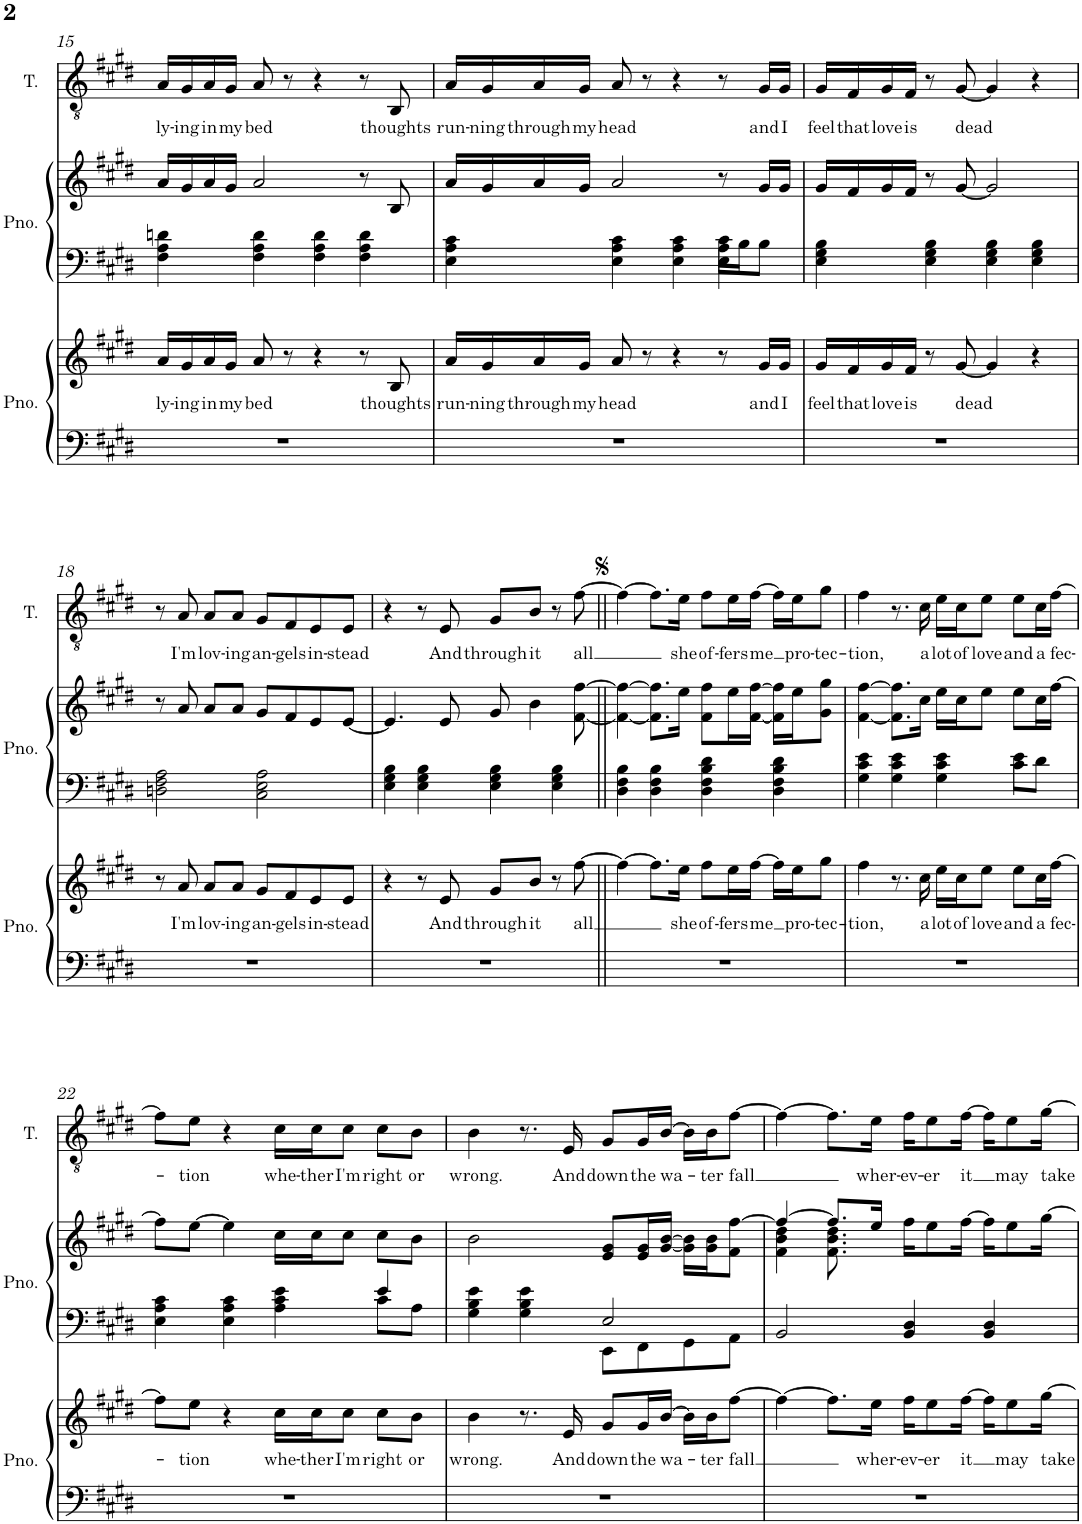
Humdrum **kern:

**kern	**kern	**text	**kern	**kern	**kern	**text
*part3	*part3	*part3	*part2	*part2	*part1	*part1
*staff5	*staff4	*staff4	*staff3	*staff2	*staff1	*staff1
*I"Piano	*	*	*I"Piano	*	*I"Tenor	*
*I'Pno.	*	*	*I'Pno.	*	*I'T.	*
!!LO:PB:g=z
*clefF4	*clefG2	*	*clefF4	*clefG2	*clefGv2	*
*k[f#c#g#d#]	*k[f#c#g#d#]	*	*k[f#c#g#d#]	*k[f#c#g#d#]	*k[f#c#g#d#]	*
*M4/4	*M4/4	*	*M4/4	*M4/4	*M4/4	*
=15	=15	=15	=15	=15	=15	=15
!	!	!LO:LY:b	!	!	!	!LO:LY:b
1r	16a/LL	ly-	4F#\ 4A\ 4dn\	16a/LL	16A/LL	ly-
!	!	!LO:LY:b	!	!	!	!LO:LY:b
.	16g#/	-ing	.	16g#/	16G#/	-ing
!	!	!LO:LY:b	!	!	!	!LO:LY:b
.	16a/	in	.	16a/	16A/	in
!	!	!LO:LY:b	!	!	!	!LO:LY:b
.	16g#/JJ	my	.	16g#/JJ	16G#/JJ	my
!	!	!LO:LY:b	!	!	!	!LO:LY:b
.	8a/	bed	4F#\ 4A\ 4d\	2a/	8A/	bed
.	8r	.	.	.	8r	.
.	4r	.	4F#\ 4A\ 4d\	.	4r	.
.	8r	.	4F#\ 4A\ 4d\	8r	8r	.
!	!	!LO:LY:b	!	!	!	!LO:LY:b
.	8B/	thoughts	.	8B/	8BB/	thoughts
=16	=16	=16	=16	=16	=16	=16
!	!	!LO:LY:b	!	!	!	!LO:LY:b
*	*	*	*^	*	*	*
1r	16a/LL	run-	4E\ 4A\ 4c#\	2.ryy	16a/LL	16A/LL	run-
!	!	!LO:LY:b	!	!	!	!	!LO:LY:b
.	16g#/	-ning	.	.	16g#/	16G#/	-ning
!	!	!LO:LY:b	!	!	!	!	!LO:LY:b
.	16a/	through	.	.	16a/	16A/	through
!	!	!LO:LY:b	!	!	!	!	!LO:LY:b
.	16g#/JJ	my	.	.	16g#/JJ	16G#/JJ	my
!	!	!LO:LY:b	!	!	!	!	!LO:LY:b
.	8a/	head	4E\ 4A\ 4c#\	.	2a/	8A/	head
.	8r	.	.	.	.	8r	.
.	4r	.	4E\ 4A\ 4c#\	.	.	4r	.
.	8r	.	4E\ 4A\	16c#\LL	8r	8r	.
.	.	.	.	16B\J	.	.	.
!	!	!LO:LY:b	!	!	!	!	!LO:LY:b
.	16g#/LL	and	.	8B\J	16g#/LL	16G#/LL	and
!	!	!LO:LY:b	!	!	!	!	!LO:LY:b
.	16g#/JJ	I	.	.	16g#/JJ	16G#/JJ	I
*	*	*	*v	*v	*	*	*
=17	=17	=17	=17	=17	=17	=17
!	!	!LO:LY:b	!	!	!	!LO:LY:b
1r	16g#/LL	feel	4E\ 4G#\ 4B\	16g#/LL	16G#/LL	feel
!	!	!LO:LY:b	!	!	!	!LO:LY:b
.	16f#/	that	.	16f#/	16F#/	that
!	!	!LO:LY:b	!	!	!	!LO:LY:b
.	16g#/	love	.	16g#/	16G#/	love
!	!	!LO:LY:b	!	!	!	!LO:LY:b
.	16f#/JJ	is	.	16f#/JJ	16F#/JJ	is
.	8r	.	4E\ 4G#\ 4B\	8r	8r	.
!	!	!LO:LY:b	!	!	!	!LO:LY:b
.	[8g#/	dead	.	[8g#/	[8G#/	dead
.	4g#/]	.	4E\ 4G#\ 4B\	2g#/]	4G#/]	.
.	4r	.	4E\ 4G#\ 4B\	.	4r	.
!!LO:LB:g=z
=18	=18	=18	=18	=18	=18	=18
1r	8r	.	2Dn\ 2F#\ 2A\	8r	8r	.
!	!	!LO:LY:b	!	!	!	!LO:LY:b
.	8a/	I'm	.	8a/	8A/	I'm
!	!	!LO:LY:b	!	!	!	!LO:LY:b
.	8a/L	lov-	.	8a/L	8A/L	lov-
!	!	!LO:LY:b	!	!	!	!LO:LY:b
.	8a/J	-ing	.	8a/J	8A/J	-ing
!	!	!LO:LY:b	!	!	!	!LO:LY:b
.	8g#/L	an-	2C#\ 2E\ 2A\	8g#/L	8G#/L	an-
!	!	!LO:LY:b	!	!	!	!LO:LY:b
.	8f#/	-gels	.	8f#/	8F#/	-gels
!	!	!LO:LY:b	!	!	!	!LO:LY:b
.	8e/	in-	.	8e/	8E/	in-
!	!	!LO:LY:b	!	!	!	!LO:LY:b
.	8e/J	-stead	.	[8e/J	8E/J	-stead
=19	=19	=19	=19	=19	=19	=19
1r	4r	.	4E\ 4G#\ 4B\	4.e/]	4r	.
.	8r	.	4E\ 4G#\ 4B\	.	8r	.
!	!	!LO:LY:b	!	!	!	!LO:LY:b
.	8e/	And	.	8e/	8E/	And
!	!	!LO:LY:b	!	!	!	!LO:LY:b
.	8g#/L	through	4E\ 4G#\ 4B\	8g#/	8G#/L	through
!	!	!LO:LY:b	!	!	!	!LO:LY:b
.	8b/J	it	.	4b\	8B/J	it
.	8r	.	4E\ 4G#\ 4B\	.	8r	.
!	!	!LO:LY:b	!	!	!	!LO:LY:b
.	[8ff#\	all	.	[8f#\ [8ff#\	[8f#\	all
=20||	=20||	=20||	=20||	=20||	=20||	=20||
1r	4ff#\_	.	4D#\ 4F#\ 4B\	4f#\_ 4ff#\_	4f#\_	.
.	8.ff#\L]	.	4D#\ 4F#\ 4B\	8.f#\] 8.ff#\]L	8.f#\L]	.
!	!	!LO:LY:b	!	!	!	!LO:LY:b
.	16ee\Jk	she	.	16ee\Jk	16e\Jk	she
!	!	!LO:LY:b	!	!	!	!LO:LY:b
.	8ff#\L	of-	4D#\ 4F#\ 4B\ 4d#\	8f#\ 8ff#\L	8f#\L	of-
!	!	!LO:LY:b	!	!	!	!LO:LY:b
.	16ee\L	-fers	.	16ee\L	16e\L	-fers
!	!	!LO:LY:b	!	!	!	!LO:LY:b
.	[16ff#\JJ	me	.	[16f#\ [16ff#\JJ	[16f#\JJ	me
.	16ff#\LL]	.	4D#\ 4F#\ 4B\ 4d#\	16f#\] 16ff#\]LL	16f#\LL]	.
!	!	!LO:LY:b	!	!	!	!LO:LY:b
.	16ee\J	pro-	.	16ee\J	16e\J	pro-
!	!	!LO:LY:b	!	!	!	!LO:LY:b
.	8gg#\J	-tec-	.	8g#\ 8gg#\J	8g#\J	-tec-
=21	=21	=21	=21	=21	=21	=21
!	!	!LO:LY:b	!	!	!	!LO:LY:b
*	*	*	*^	*	*	*
1r	4ff#\	-tion,	4G#\ 4c#\ 4e\	2.ryy	[4f#\ [4ff#\	4f#\	-tion,
.	8.r	.	4G#\ 4c#\ 4e\	.	8.f#\] 8.ff#\]L	8.r	.
!	!	!LO:LY:b	!	!	!	!	!LO:LY:b
.	16cc#\	a	.	.	16cc#\Jk	16c#\	a
!	!	!LO:LY:b	!	!	!	!	!LO:LY:b
.	16ee\LL	lot	4G#\ 4c#\ 4e\	.	16ee\LL	16e\LL	lot
!	!	!LO:LY:b	!	!	!	!	!LO:LY:b
.	16cc#\J	of	.	.	16cc#\J	16c#\J	of
!	!	!LO:LY:b	!	!	!	!	!LO:LY:b
.	8ee\J	love	.	.	8ee\J	8e\J	love
!	!	!LO:LY:b	!	!	!	!	!LO:LY:b
.	8ee\L	and	4c#\	8e\L	8ee\L	8e\L	and
!	!	!LO:LY:b	!	!	!	!	!LO:LY:b
.	16cc#\L	a	.	8d#\J	16cc#\L	16c#\L	a
!	!	!LO:LY:b	!	!	!	!	!LO:LY:b
.	[16ff#\JJ	fec-	.	.	[16ff#\JJ	[16f#\JJ	fec-
!!LO:LB:g=z
=22	=22	=22	=22	=22	=22	=22	=22
1r	8ff#\L]	.	4E\ 4A\ 4c#\	2.ryy	8ff#\L]	8f#\L]	.
!	!	!LO:LY:b	!	!	!	!	!LO:LY:b
.	8ee\J	-tion	.	.	[8ee\J	8e\J	-tion
.	4r	.	4E\ 4A\ 4c#\	.	4ee\]	4r	.
!	!	!LO:LY:b	!	!	!	!	!LO:LY:b
.	16cc#\LL	whe-	4A\ 4c#\ 4e\	.	16cc#\LL	16c#\LL	whe-
!	!	!LO:LY:b	!	!	!	!	!LO:LY:b
.	16cc#\J	-ther	.	.	16cc#\J	16c#\J	-ther
!	!	!LO:LY:b	!	!	!	!	!LO:LY:b
.	8cc#\J	I'm	.	.	8cc#\J	8c#\J	I'm
!	!	!LO:LY:b	!	!	!	!	!LO:LY:b
.	8cc#\L	right	4e/	8c#\L	8cc#\L	8c#\L	right
!	!	!LO:LY:b	!	!	!	!	!LO:LY:b
.	8b\J	or	.	8A\J	8b\J	8B\J	or
=23	=23	=23	=23	=23	=23	=23	=23
!	!	!LO:LY:b	!	!	!	!	!LO:LY:b
1r	4b\	wrong.	4G#\ 4B\ 4e\	2ryy	2b\	4B\	wrong.
.	8.r	.	4G#\ 4B\ 4e\	.	.	8.r	.
!	!	!LO:LY:b	!	!	!	!	!LO:LY:b
.	16e/	And	.	.	.	16E/	And
!	!	!LO:LY:b	!	!	!	!	!LO:LY:b
.	8g#/L	down	2E/	8EE\L	8e/ 8g#/L	8G#/L	down
!	!	!LO:LY:b	!	!	!	!	!LO:LY:b
.	16g#/L	the	.	8FF#\	16e/ 16g#/L	16G#/L	the
!	!	!LO:LY:b	!	!	!	!	!LO:LY:b
.	[16b/JJ	wa-	.	.	[16g#/ [16b/JJ	[16B/JJ	wa-
.	16b\LL]	.	.	8GG#\	16g#\] 16b\]LL	16B\LL]	.
!	!	!LO:LY:b	!	!	!	!	!LO:LY:b
.	16b\J	-ter	.	.	16g#\ 16b\J	16B\J	-ter
!	!	!LO:LY:b	!	!	!	!	!LO:LY:b
.	[8ff#\J	fall	.	8AA\J	8f#\ [8ff#\J	[8f#\J	fall
*	*	*	*v	*v	*	*	*
=24	=24	=24	=24	=24	=24	=24
*	*	*	*	*^	*	*
1r	4ff#\_	.	2BB/	4ff#/_	4f#\ 4b\ 4dd#\	4f#\_	.
.	8.ff#\L]	.	.	8.ff#/L]	8.f#\ 8.b\ 8.dd#\	8.f#\L]	.
!	!	!LO:LY:b	!	!	!	!	!LO:LY:b
.	16ee\Jk	wher-	.	16ee/Jk	2ryy	16e\Jk	wher-
!	!	!LO:LY:b	!	!	!	!	!LO:LY:b
.	16ff#\KL	-ev-	4BB/ 4D#/	16ff#\KL	.	16f#\KL	-ev-
!	!	!LO:LY:b	!	!	!	!	!LO:LY:b
.	8ee\	-er	.	8ee\	.	8e\	-er
!	!	!LO:LY:b	!	!	!	!	!LO:LY:b
.	[16ff#\Jk	it	.	[16ff#\Jk	.	[16f#\Jk	it
.	16ff#\KL]	.	4BB/ 4D#/	16ff#\KL]	.	16f#\KL]	.
!	!	!LO:LY:b	!	!	!	!	!LO:LY:b
.	8ee\	may	.	8ee\	.	8e\	may
!	!	!LO:LY:b	!	!	!	!	!LO:LY:b
.	[16gg#\Jk	take	.	[16gg#\Jk	16ryy	[16g#\Jk	take
*	*	*	*	*v	*v	*	*
=	=	=	=	=	=	=
*-	*-	*-	*-	*-	*-	*-
